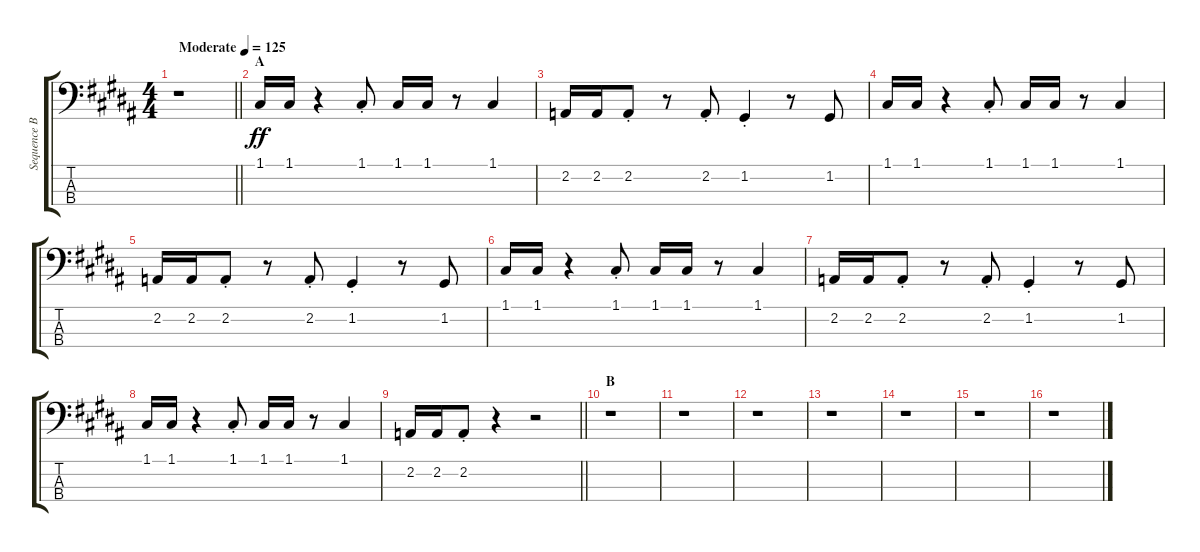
\track ("Sequence Bass" "Sequence B") {instrument synthbass1}
\staff {score tabs}
\tuning (C2 G1 D1 B0) {hide}
\ts (4 4)
\tempo (125 "Moderate")
\clef f4
\barLineRight lightlight
\ks b
r.1{dy ff instrument synthbass1} |
\section ("" "A")
1.1.16 1.1.16 r.4 1.1{st}.8 1.1.16 1.1.16 r.8 1.1.4 |
2.2.16 2.2.16 2.2{st}.8 r.8 2.2{st}.8 1.2{st}.4 r.8 1.2.8 |
1.1.16 1.1.16 r.4 1.1{st}.8 1.1.16 1.1.16 r.8 1.1.4 |
2.2.16 2.2.16 2.2{st}.8 r.8 2.2{st}.8 1.2{st}.4 r.8 1.2.8 |
1.1.16 1.1.16 r.4 1.1{st}.8 1.1.16 1.1.16 r.8 1.1.4 |
2.2.16 2.2.16 2.2{st}.8 r.8 2.2{st}.8 1.2{st}.4 r.8 1.2.8 |
1.1.16 1.1.16 r.4 1.1{st}.8 1.1.16 1.1.16 r.8 1.1.4 |
\barLineRight lightlight
2.2.16 2.2.16 2.2{st}.8 r.4 r.2 |
\section ("" "B")
r.1 |
r.1 |
r.1 |
r.1 |
r.1 |
r.1 |
r.1
